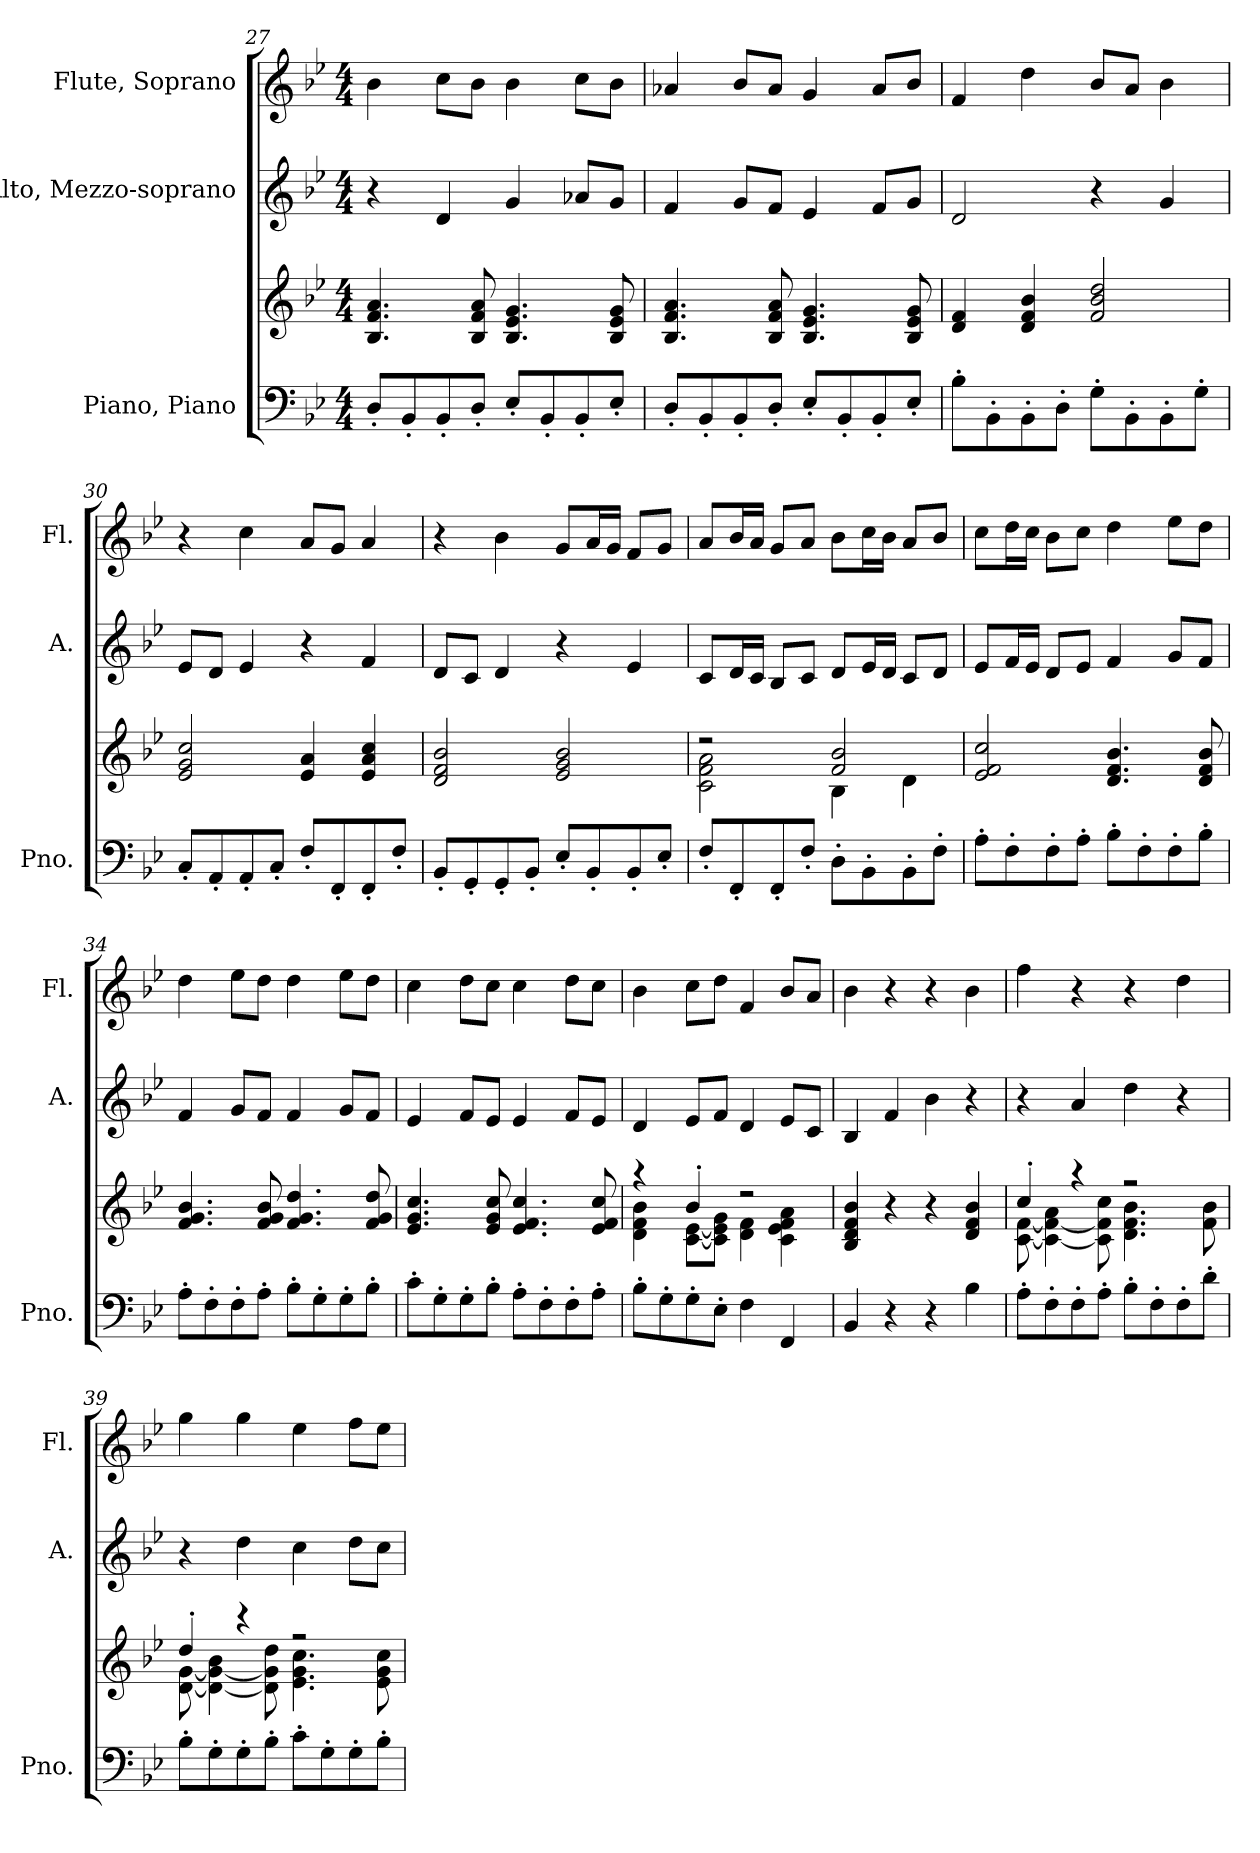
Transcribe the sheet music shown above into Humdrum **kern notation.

**kern	**kern	**kern	**kern
*part3	*part3	*part2	*part1
*staff4	*staff3	*staff2	*staff1
*I"Piano, Piano	*	*I"Alto, Mezzo-soprano	*I"Flute, Soprano
*I'Pno.	*	*I'A.	*I'Fl.
*clefF4	*clefG2	*clefG2	*clefG2
*k[b-e-]	*k[b-e-]	*k[b-e-]	*k[b-e-]
*M4/4	*M4/4	*M4/4	*M4/4
=27	=27	=27	=27
8D'/L	4.B-/ 4.f/ 4.a/	4r	4b-\
8BB-'/	.	.	.
8BB-'/	.	4d/	8cc\L
8D'/J	8B-/ 8f/ 8a/	.	8b-\J
8E-'/L	4.B-/ 4.e-/ 4.g/	4g/	4b-\
8BB-'/	.	.	.
8BB-'/	.	8a-X/L	8cc\L
8E-'/J	8B-/ 8e-/ 8g/	8g/J	8b-\J
!!LO:LB:g=z
=28	=28	=28	=28
8D'/L	4.B-/ 4.f/ 4.a/	4f/	4a-X/
8BB-'/	.	.	.
8BB-'/	.	8g/L	8b-/L
8D'/J	8B-/ 8f/ 8a/	8f/J	8a-/J
8E-'/L	4.B-/ 4.e-/ 4.g/	4e-/	4g/
8BB-'/	.	.	.
8BB-'/	.	8f/L	8a-/L
8E-'/J	8B-/ 8e-/ 8g/	8g/J	8b-/J
=29	=29	=29	=29
8B-'\L	4d/ 4f/	2d/	4f/
8BB-'\	.	.	.
8BB-'\	4d/ 4f/ 4b-/	.	4dd\
8D'\J	.	.	.
8G'\L	2f/ 2b-/ 2dd/	4r	8b-/L
8BB-'\	.	.	8a/J
8BB-'\	.	4g/	4b-\
8G'\J	.	.	.
=30	=30	=30	=30
8C'/L	2e-/ 2g/ 2cc/	8e-/L	4r
8AA'/	.	8d/J	.
8AA'/	.	4e-/	4cc\
8C'/J	.	.	.
8F'/L	4e-/ 4a/	4r	8a/L
8FF'/	.	.	8g/J
8FF'/	4e-/ 4a/ 4cc/	4f/	4a/
8F'/J	.	.	.
=31	=31	=31	=31
8BB-'/L	2d/ 2f/ 2b-/	8d/L	4r
8GG'/	.	8c/J	.
8GG'/	.	4d/	4b-\
8BB-'/J	.	.	.
8E-'/L	2e-/ 2g/ 2b-/	4r	8g/L
8BB-'/	.	.	16a/L
.	.	.	16g/JJ
8BB-'/	.	4e-/	8f/L
8E-'/J	.	.	8g/J
!!LO:PB:g=z
=32	=32	=32	=32
*	*^	*	*
8F'/L	2r	2c\ 2f\ 2a\	8c/L	8a/L
8FF'/	.	.	16d/L	16b-/L
.	.	.	16c/JJ	16a/JJ
8FF'/	.	.	8B-/L	8g/L
8F'/J	.	.	8c/J	8a/J
8D'\L	2f/ 2b-/	4B-\	8d/L	8b-\L
8BB-'\	.	.	16e-/L	16cc\L
.	.	.	16d/JJ	16b-\JJ
8BB-'\	.	4d\	8c/L	8a/L
8F'\J	.	.	8d/J	8b-/J
*	*v	*v	*	*
=33	=33	=33	=33
8A'\L	2e-/ 2f/ 2cc/	8e-/L	8cc\L
8F'\	.	16f/L	16dd\L
.	.	16e-/JJ	16cc\JJ
8F'\	.	8d/L	8b-\L
8A'\J	.	8e-/J	8cc\J
8B-'\L	4.d/ 4.f/ 4.b-/	4f/	4dd\
8F'\	.	.	.
8F'\	.	8g/L	8ee-\L
8B-'\J	8d/ 8f/ 8b-/	8f/J	8dd\J
=34	=34	=34	=34
8A'\L	4.f/ 4.g/ 4.b-/	4f/	4dd\
8F'\	.	.	.
8F'\	.	8g/L	8ee-\L
8A'\J	8f/ 8g/ 8b-/	8f/J	8dd\J
8B-'\L	4.f/ 4.g/ 4.dd/	4f/	4dd\
8G'\	.	.	.
8G'\	.	8g/L	8ee-\L
8B-'\J	8f/ 8g/ 8dd/	8f/J	8dd\J
=35	=35	=35	=35
8c'\L	4.e-/ 4.g/ 4.cc/	4e-/	4cc\
8G'\	.	.	.
8G'\	.	8f/L	8dd\L
8B-'\J	8e-/ 8g/ 8cc/	8e-/J	8cc\J
8A'\L	4.e-/ 4.f/ 4.cc/	4e-/	4cc\
8F'\	.	.	.
8F'\	.	8f/L	8dd\L
8A'\J	8e-/ 8f/ 8cc/	8e-/J	8cc\J
!!LO:LB:g=z
=36	=36	=36	=36
*	*^	*	*
8B-'\L	4r	4d\ 4f\ 4b-\	4d/	4b-\
8G'\	.	.	.	.
8G'\	4b-'/	[8c\ [8e-\L	8e-/L	8cc\L
8E-'\J	.	8c\] 8e-\] 8g\J	8f/J	8dd\J
4F\	2r	4d\ 4f\	4d/	4f/
4FF/	.	4c\ 4e-\ 4f\ 4a\	8e-/L	8b-/L
.	.	.	8c/J	8a/J
*	*v	*v	*	*
=37	=37	=37	=37
4BB-/	4B-/ 4d/ 4f/ 4b-/	4B-/	4b-\
4r	4r	4f/	4r
4r	4r	4b-\	4r
4B-\	4d/ 4f/ 4b-/	4r	4b-\
=38	=38	=38	=38
*	*^	*	*
8A'\L	4cc'/	[8c\ [8f\	4r	4ff\
8F'\	.	4c\_ 4f\_ 4a\	.	.
8F'\	4r	.	4a/	4r
8A'\J	.	8c\] 8f\] 8cc\	.	.
8B-'\L	2r	4.d\ 4.f\ 4.b-\	4dd\	4r
8F'\	.	.	.	.
8F'\	.	.	4r	4dd\
8d'\J	.	8f\ 8b-\	.	.
=39	=39	=39	=39	=39
8B-'\L	4dd'/	[8d\ [8g\	4r	4gg\
8G'\	.	4d\_ 4g\_ 4b-\	.	.
8G'\	4r	.	4dd\	4gg\
8B-'\J	.	8d\] 8g\] 8dd\	.	.
8c'\L	2r	4.e-\ 4.g\ 4.cc\	4cc\	4ee-\
8G'\	.	.	.	.
8G'\	.	.	8dd\L	8ff\L
8B-'\J	.	8e-\ 8g\ 8cc\	8cc\J	8ee-\J
*	*v	*v	*	*
=	=	=	=
*-	*-	*-	*-
